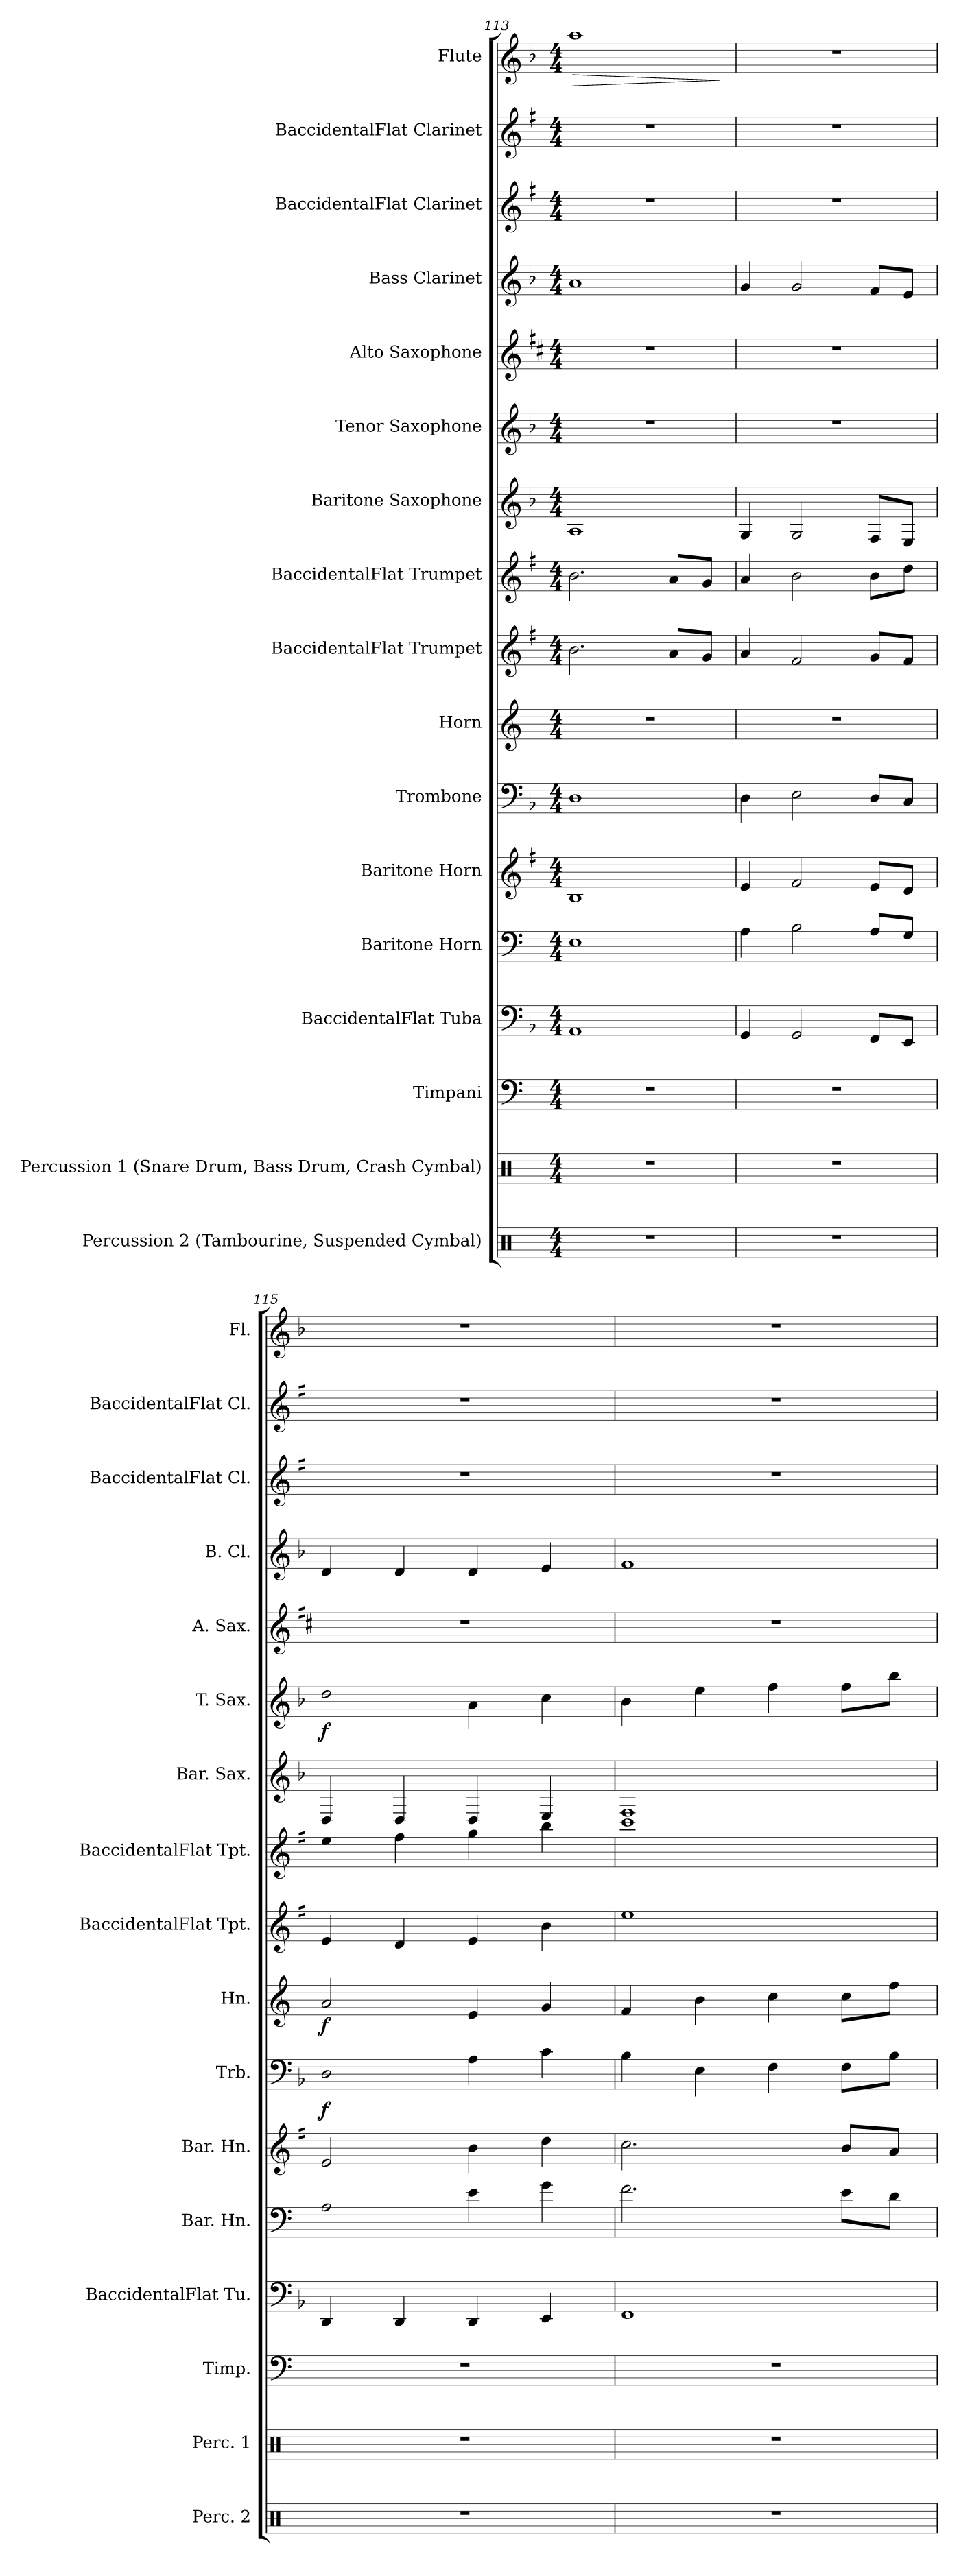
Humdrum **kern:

**kern	**kern	**kern	**kern	**kern	**kern	**kern	**dynam	**kern	**dynam	**kern	**kern	**kern	**kern	**dynam	**kern	**kern	**kern	**kern	**kern	**dynam
*part17	*part16	*part15	*part14	*part13	*part12	*part11	*part11	*part10	*part10	*part9	*part8	*part7	*part6	*part6	*part5	*part4	*part3	*part2	*part1	*part1
*staff17	*staff16	*staff15	*staff14	*staff13	*staff12	*staff11	*staff11	*staff10	*staff10	*staff9	*staff8	*staff7	*staff6	*staff6	*staff5	*staff4	*staff3	*staff2	*staff1	*staff1
*I"Percussion 2 (Tambourine, Suspended Cymbal)	*I"Percussion 1 (Snare Drum, Bass Drum, Crash Cymbal)	*I"Timpani	*I"BaccidentalFlat Tuba	*I"Baritone Horn	*I"Baritone Horn	*I"Trombone	*	*I"Horn	*	*I"BaccidentalFlat Trumpet	*I"BaccidentalFlat Trumpet	*I"Baritone Saxophone	*I"Tenor Saxophone	*	*I"Alto Saxophone	*I"Bass Clarinet	*I"BaccidentalFlat Clarinet	*I"BaccidentalFlat Clarinet	*I"Flute	*
*I'Perc. 2	*I'Perc. 1	*I'Timp.	*I'BaccidentalFlat Tu.	*I'Bar. Hn.	*I'Bar. Hn.	*I'Trb.	*	*I'Hn.	*	*I'BaccidentalFlat Tpt.	*I'BaccidentalFlat Tpt.	*I'Bar. Sax.	*I'T. Sax.	*	*I'A. Sax.	*I'B. Cl.	*I'BaccidentalFlat Cl.	*I'BaccidentalFlat Cl.	*I'Fl.	*
*clefX	*clefX	*clefF4	*clefF4	*clefF4	*clefG2	*clefF4	*	*clefG2	*	*clefG2	*clefG2	*clefG2	*clefG2	*	*clefG2	*clefG2	*clefG2	*clefG2	*clefG2	*
*	*	*	*	*ITrd4c7	*ITrd1c2	*	*	*ITrd4c7	*	*ITrd1c2	*ITrd1c2	*ITrd12c21	*ITrd8c14	*	*ITrd5c9	*ITrd8c14	*ITrd1c2	*ITrd1c2	*	*
*k[]	*k[]	*k[]	*k[b-]	*k[b-]	*k[b-]	*k[b-]	*	*k[b-]	*	*k[b-]	*k[b-]	*k[b-]	*k[b-]	*	*k[b-]	*k[b-]	*k[b-]	*k[b-]	*k[b-]	*
*M4/4	*M4/4	*M4/4	*M4/4	*M4/4	*M4/4	*M4/4	*	*M4/4	*	*M4/4	*M4/4	*M4/4	*M4/4	*	*M4/4	*M4/4	*M4/4	*M4/4	*M4/4	*
=113	=113	=113	=113	=113	=113	=113	=113	=113	=113	=113	=113	=113	=113	=113	=113	=113	=113	=113	=113	=113
!	!	!	!	!	!	!	!	!	!	!	!	!	!	!	!	!	!	!	!	!LO:HP:b
1r	1r	1r	1AA	1AA	1A	1D	.	1r	.	2.a\	2.a\	1AA	1r	.	1r	1A	1r	1r	1aa	>
.	.	.	.	.	.	.	.	.	.	8g/L	8g/L	.	.	.	.	.	.	.	.	.
.	.	.	.	.	.	.	.	.	.	8f/J	8f/J	.	.	.	.	.	.	.	.	.
.	.	.	.	.	.	.	.	.	.	.	.	.	.	.	.	.	.	.	.	]
=114	=114	=114	=114	=114	=114	=114	=114	=114	=114	=114	=114	=114	=114	=114	=114	=114	=114	=114	=114	=114
1r	1r	1r	4GG/	4D\	4d/	4D\	.	1r	.	4g/	4g/	4GG/	1r	.	1r	4G/	1r	1r	1r	.
.	.	.	2GG/	2E\	2e/	2E\	.	.	.	2e/	2a\	2GG/	.	.	.	2G/	.	.	.	.
.	.	.	8FF/L	8D/L	8d/L	8D/L	.	.	.	8f/L	8a\L	8FF/L	.	.	.	8F/L	.	.	.	.
.	.	.	8EE/J	8C/J	8c/J	8C/J	.	.	.	8e/J	8cc\J	8EE/J	.	.	.	8E/J	.	.	.	.
=115	=115	=115	=115	=115	=115	=115	=115	=115	=115	=115	=115	=115	=115	=115	=115	=115	=115	=115	=115	=115
!	!	!	!	!	!	!	!LO:DY:b	!	!LO:DY:b	!	!	!	!	!LO:DY:b	!	!	!	!	!	!
1r	1r	1r	4DD/	2D\	2d/	2D\	f	2d/	f	4d/	4dd\	4DD/	2d\	f	1r	4D/	1r	1r	1r	.
.	.	.	4DD/	.	.	.	.	.	.	4c/	4ee\	4DD/	.	.	.	4D/	.	.	.	.
.	.	.	4DD/	4A\	4a\	4A\	.	4A/	.	4d/	4ff\	4DD/	4A\	.	.	4D/	.	.	.	.
.	.	.	4EE/	4c\	4cc\	4c\	.	4c/	.	4a\	4aa\	4EE/	4c\	.	.	4E/	.	.	.	.
=116	=116	=116	=116	=116	=116	=116	=116	=116	=116	=116	=116	=116	=116	=116	=116	=116	=116	=116	=116	=116
1r	1r	1r	1FF	2.B-\	2.b-\	4B-\	.	4B-/	.	1dd	1bb-	1FF	4B-\	.	1r	1F	1r	1r	1r	.
.	.	.	.	.	.	4E\	.	4e\	.	.	.	.	4e\	.	.	.	.	.	.	.
.	.	.	.	.	.	4F\	.	4f\	.	.	.	.	4f\	.	.	.	.	.	.	.
.	.	.	.	8A\L	8a/L	8F\L	.	8f\L	.	.	.	.	8f\L	.	.	.	.	.	.	.
.	.	.	.	8G\J	8g/J	8B-\J	.	8b-\J	.	.	.	.	8b-\J	.	.	.	.	.	.	.
=	=	=	=	=	=	=	=	=	=	=	=	=	=	=	=	=	=	=	=	=
*-	*-	*-	*-	*-	*-	*-	*-	*-	*-	*-	*-	*-	*-	*-	*-	*-	*-	*-	*-	*-
